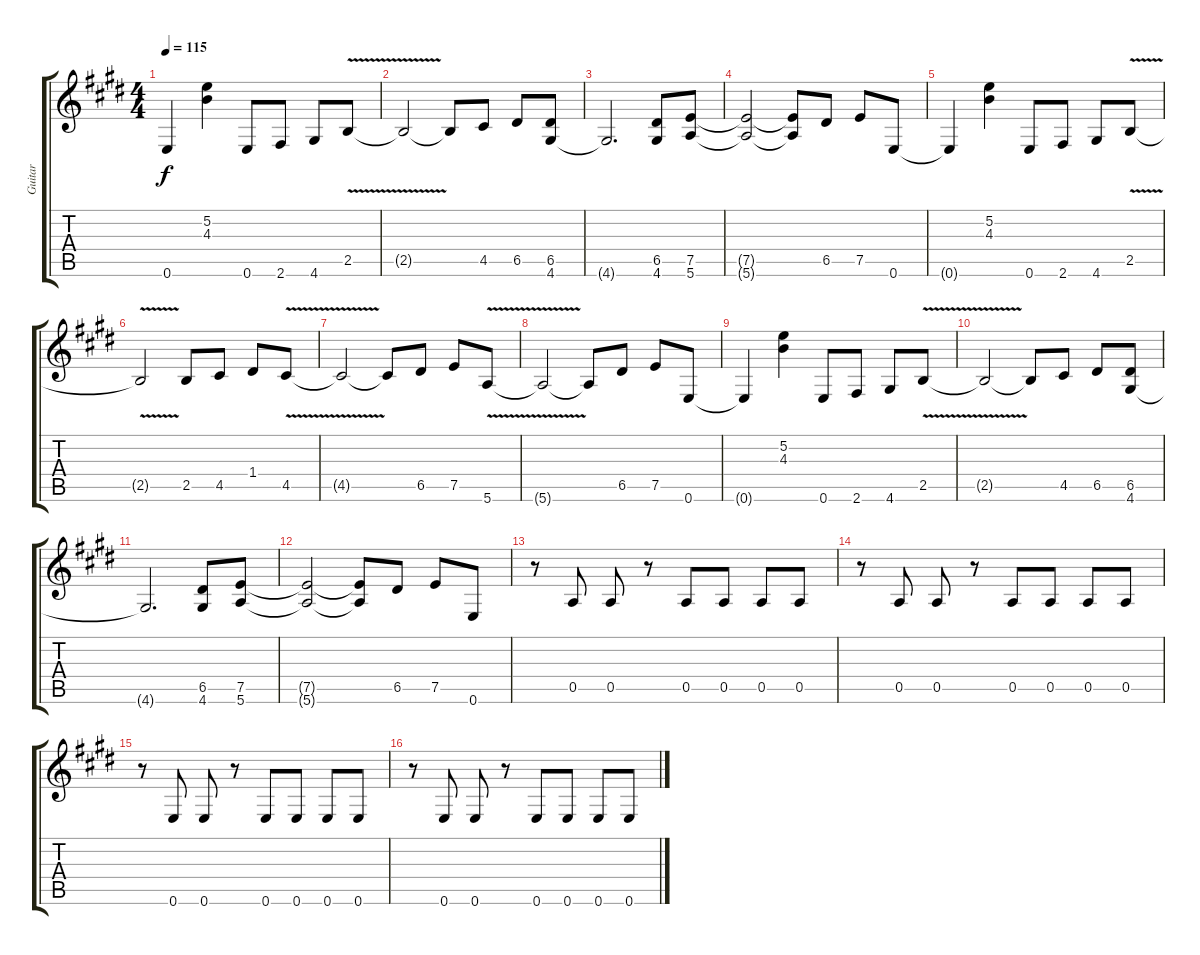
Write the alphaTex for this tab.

\track ("Guitar" "Guitar") {instrument distortionguitar}
\staff {score tabs}
\tuning (E4 B3 G3 D3 A2 E2) {hide}
\ts (4 4)
\tempo 115
\clef g2
\ks c#minor
0.6{t}.4{dy f} (5.2 4.3).4 0.6.8 2.6.8 4.6.8 2.5{v}.8 |
2.5{t}.2 2.5{t}.8 4.5.8 6.5.8 (6.5 4.6).8 |
4.6{t}.2{d} (6.5 4.6).8 (7.5 5.6).8 |
(7.5{t} 5.6{t}).2 (7.5{t} 5.6{t}).8 6.5.8 7.5.8 0.6.8 |
0.6{t}.4 (5.2 4.3).4 0.6.8 2.6.8 4.6.8 2.5{v}.8 |
2.5{t}.2 2.5.8 4.5.8 1.4.8 4.5{v}.8 |
4.5{t}.2 4.5{t}.8 6.5.8 7.5.8 5.6{v}.8 |
5.6{t}.2 5.6{t}.8 6.5.8 7.5.8 0.6.8 |
0.6{t}.4 (5.2 4.3).4 0.6.8 2.6.8 4.6.8 2.5{v}.8 |
2.5{t}.2 2.5{t}.8 4.5.8 6.5.8 (6.5 4.6).8 |
4.6{t}.2{d} (6.5 4.6).8 (7.5 5.6).8 |
(7.5{t} 5.6{t}).2 (7.5{t} 5.6{t}).8 6.5.8 7.5.8 0.6.8 |
r.8{volume 11} 0.5.8 0.5.8 r.8 0.5.8 0.5.8 0.5.8 0.5.8 |
r.8 0.5.8 0.5.8 r.8 0.5.8 0.5.8 0.5.8 0.5.8 |
r.8 0.6.8 0.6.8 r.8 0.6.8 0.6.8 0.6.8 0.6.8 |
r.8 0.6.8 0.6.8 r.8 0.6.8 0.6.8 0.6.8 0.6.8
